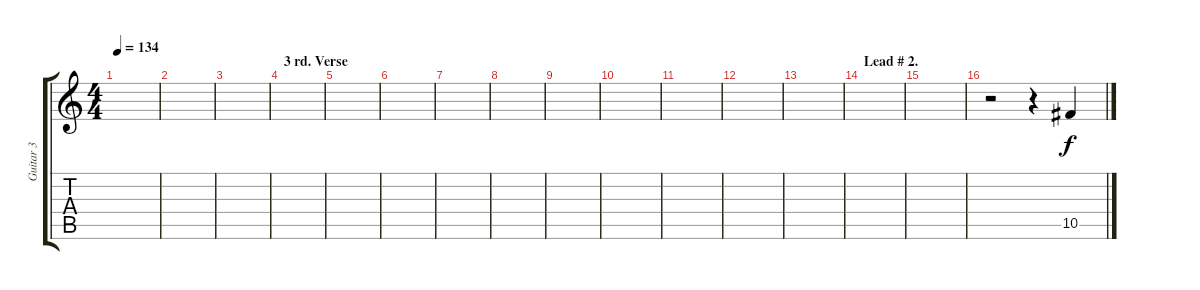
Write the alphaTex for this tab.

\track ("Guitar 3" "Guitar 3") {instrument distortionguitar}
\staff {score tabs}
\tuning (Eb4 Bb3 Gb3 Db3 Ab2 Eb2) {hide}
\ts (4 4)
\tempo 134
\clef g2
\ks c
|
|
|
\section ("" "3 rd. Verse")
|
|
|
|
|
|
|
|
|
|
\section ("" "Lead # 2.")
|
|
r.2 r.4 10.5.4
